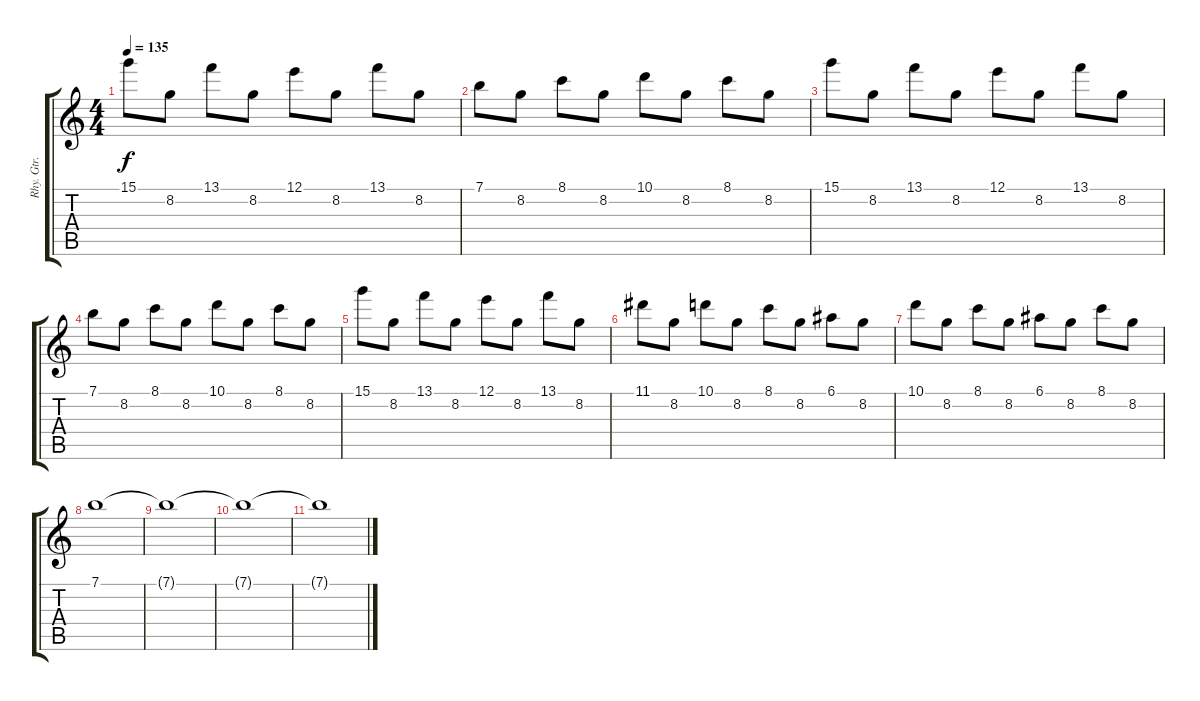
\track ("Rhy. Gtr. 3" "Rhy. Gtr. ") {instrument distortionguitar}
\staff {score tabs}
\tuning (E4 B3 G3 D3 A2 D2) {hide}
\ts (4 4)
\tempo 135
\clef g2
\ks c
15.1.8{dy f} 8.2.8 13.1.8 8.2.8 12.1.8 8.2.8 13.1.8 8.2.8 |
7.1.8 8.2.8 8.1.8 8.2.8 10.1.8 8.2.8 8.1.8 8.2.8 |
15.1.8 8.2.8 13.1.8 8.2.8 12.1.8 8.2.8 13.1.8 8.2.8 |
7.1.8 8.2.8 8.1.8 8.2.8 10.1.8 8.2.8 8.1.8 8.2.8 |
15.1.8 8.2.8 13.1.8 8.2.8 12.1.8 8.2.8 13.1.8 8.2.8 |
11.1.8 8.2.8 10.1.8 8.2.8 8.1.8 8.2.8 6.1.8 8.2.8 |
10.1.8 8.2.8 8.1.8 8.2.8 6.1.8 8.2.8 8.1.8 8.2.8 |
7.1.1 |
7.1{t}.1 |
7.1{t}.1 |
7.1{t}.1
